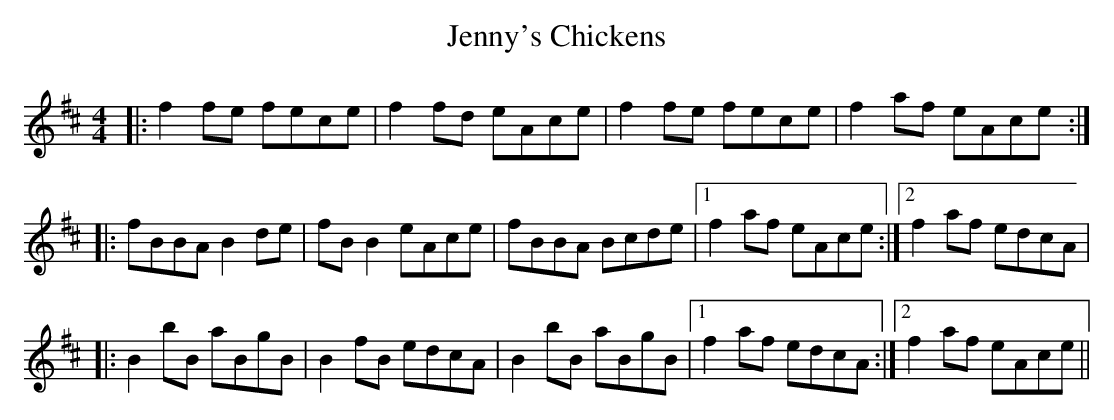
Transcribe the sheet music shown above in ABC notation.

X:1
T:Jenny's Chickens
M:4/4
L:1/8
K:Bm
|:f2fe fece|f2fd eAce|f2fe fece|f2af eAce:|
|:fBBA B2de|fBB2 eAce|fBBA Bcde|1 f2af eAce:|2 f2af edcA|
|:B2bB aBgB|B2fB edcA|B2bB aBgB|1 f2af edcA:|2 f2af eAce||
